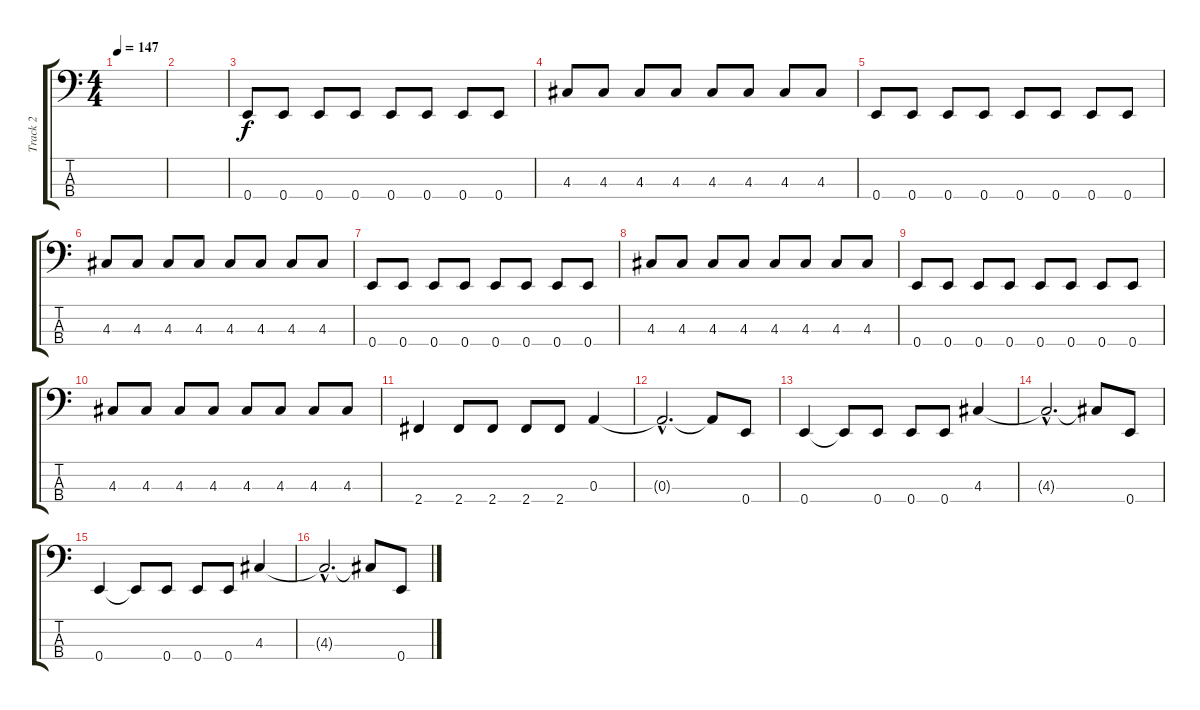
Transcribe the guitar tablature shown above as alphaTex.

\track ("Track 2" "Track 2") {instrument electricbassfinger}
\staff {score tabs}
\tuning (G2 D2 A1 E1) {hide}
\ts (4 4)
\tempo 147
\clef f4
\ks c
|
|
0.4.8 0.4.8 0.4.8 0.4.8 0.4.8 0.4.8 0.4.8 0.4.8 |
4.3.8 4.3.8 4.3.8 4.3.8 4.3.8 4.3.8 4.3.8 4.3.8 |
0.4.8 0.4.8 0.4.8 0.4.8 0.4.8 0.4.8 0.4.8 0.4.8 |
4.3.8 4.3.8 4.3.8 4.3.8 4.3.8 4.3.8 4.3.8 4.3.8 |
0.4.8 0.4.8 0.4.8 0.4.8 0.4.8 0.4.8 0.4.8 0.4.8 |
4.3.8 4.3.8 4.3.8 4.3.8 4.3.8 4.3.8 4.3.8 4.3.8 |
0.4.8 0.4.8 0.4.8 0.4.8 0.4.8 0.4.8 0.4.8 0.4.8 |
4.3.8 4.3.8 4.3.8 4.3.8 4.3.8 4.3.8 4.3.8 4.3.8 |
2.4.4 2.4.8 2.4.8 2.4.8 2.4.8 0.3.4 |
0.3{hac t}.2{d} 0.3{t}.8 0.4.8 |
0.4.4 0.4{t}.8 0.4.8 0.4.8 0.4.8 4.3.4 |
4.3{hac t}.2{d} 4.3{t}.8 0.4.8 |
0.4.4 0.4{t}.8 0.4.8 0.4.8 0.4.8 4.3.4 |
4.3{hac t}.2{d} 4.3{t}.8 0.4.8
